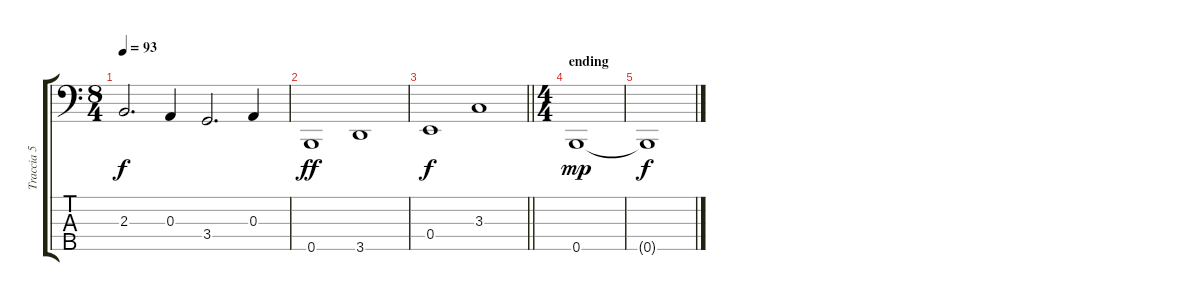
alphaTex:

\track ("Traccia 5" "Traccia 5") {instrument electricbassfinger}
\staff {score tabs}
\tuning (G2 D2 A1 E1 B0) {hide}
\ts (8 4)
\tempo 93
\clef f4
\ks c
2.3.2{d dy f} 0.3.4 3.4.2{d} 0.3.4 |
0.5.1{dy ff} 3.5.1 |
\barLineRight lightlight
0.4.1{dy f} 3.3.1 |
\ts (4 4)
\section ("" "ending")
0.5.1{dy mp} |
0.5{t}.1{dy f}
